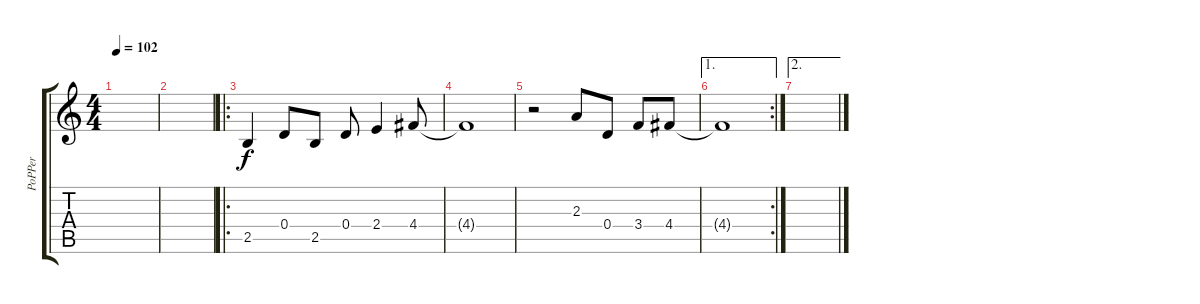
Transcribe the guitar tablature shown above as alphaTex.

\track ("PoPPer" "PoPPer") {instrument electricguitarclean}
\staff {score tabs}
\tuning (E4 B3 G3 D3 A2 E2) {hide}
\ts (4 4)
\tempo 102
\clef g2
\ks c
|
|
\ro
2.5.4{dy f} 0.4.8 2.5.8 0.4.8 2.4.4 4.4.8 |
4.4{t}.1 |
r.2 2.3.8 0.4.8 3.4.8 4.4.8 |
\ae 1
\rc 2
4.4{t}.1 |
\ae 2
